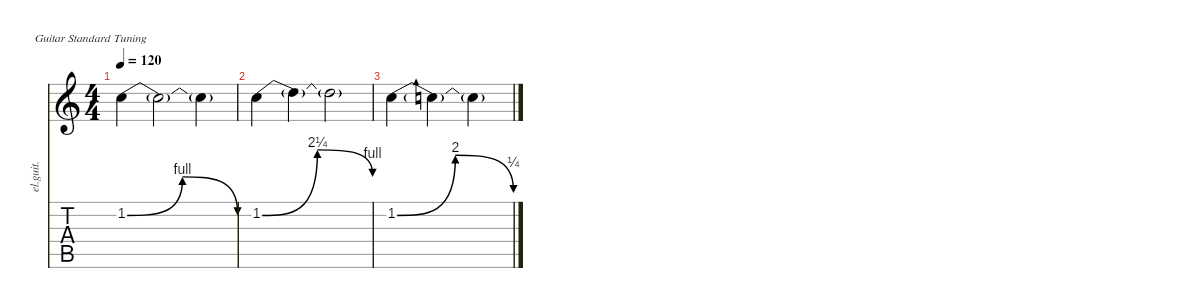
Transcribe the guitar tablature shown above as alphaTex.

\defaultSystemsLayout 4
\hideDynamics
\bracketExtendMode nobrackets
\otherSystemsTrackNameOrientation horizontal
\track ("Electric Guitar" "el.guit.") {instrument electricguitarclean}
\staff {score tabs}
\tuning (E4 B3 G3 D3 A2 E2)
\ts (4 4)
\tempo 120
\clef g2
\ks c
1.2{be (bendrelease 0 0 10.2 4 20.4 4 30 0)}.4{dy mf instrument electricguitarclean beam Down} 1.2{t}.2{beam Down} 1.2{t}.4{beam Down} |
1.2{be (bendrelease 18 0 28.799999999999997 9 51.6 9 59.4 4)}.4{beam Down} 1.2{t}.4{beam Down} 1.2{t}.2{beam Down} |
1.2{be (bendrelease 12 0 16.2 8 30 8 45.6 1)}.4{beam Down} 1.2{t}.4{beam Down} 1.2{t}.4{beam Down}
